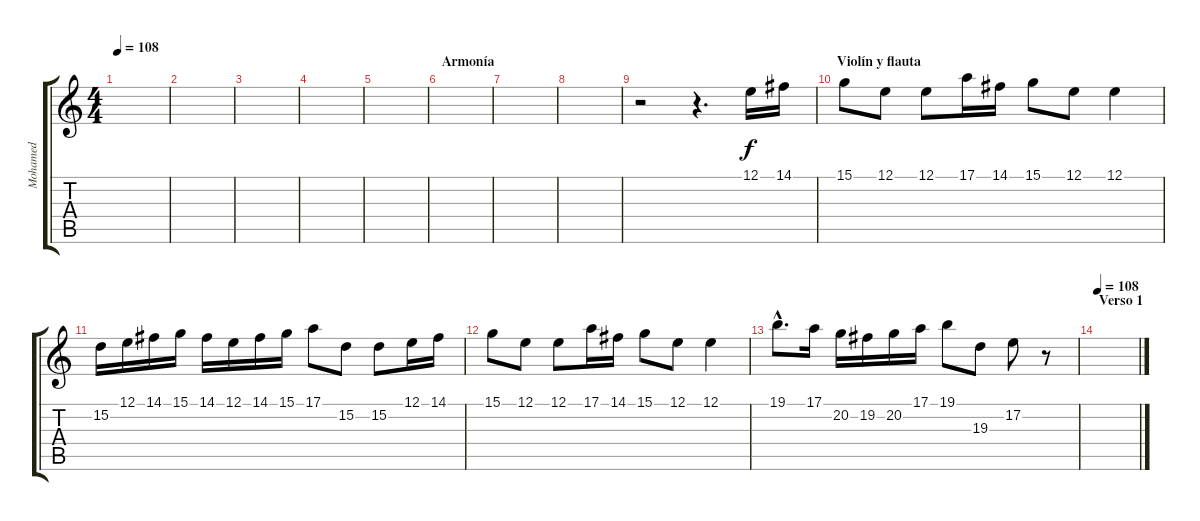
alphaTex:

\track ("Mohamed" "Mohamed") {instrument violin}
\staff {score tabs}
\tuning (E4 B3 G3 D3 A2 E2) {hide}
\ts (4 4)
\tempo 108
\clef g2
\ks c
|
|
|
|
|
\section ("" "Armonía")
|
|
|
r.2 r.4{d} 12.1.16 14.1.16 |
\section ("" "Violín y flauta")
15.1.8 12.1.8 12.1.8 17.1.16 14.1.16 15.1.8 12.1.8 12.1.4 |
15.2.16 12.1.16 14.1.16 15.1.16 14.1.16 12.1.16 14.1.16 15.1.16 17.1.8 15.2.8 15.2.8 12.1.16 14.1.16 |
15.1.8 12.1.8 12.1.8 17.1.16 14.1.16 15.1.8 12.1.8 12.1.4 |
19.1{hac}.8{d} 17.1.16 20.2.16 19.2.16 20.2.16 17.1.16 19.1.8 19.3.8 17.2.8 r.8 |
\section ("" "Verso 1")
\tempo 108
